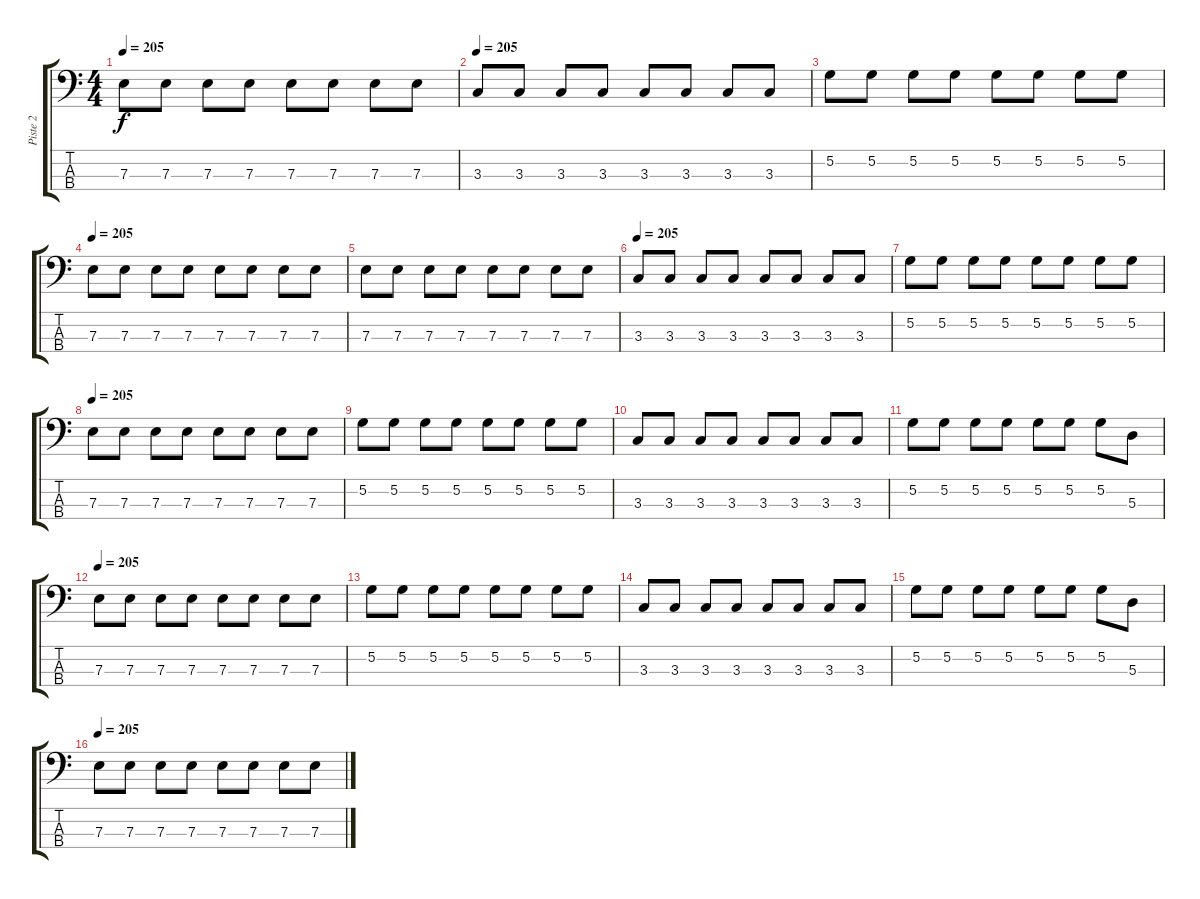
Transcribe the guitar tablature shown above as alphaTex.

\track ("Piste 2" "Piste 2") {instrument electricbassfinger}
\staff {score tabs}
\tuning (G2 D2 A1 E1) {hide}
\ts (4 4)
\tempo 205
\clef f4
\ks c
7.3.8{dy f} 7.3.8 7.3.8 7.3.8 7.3.8 7.3.8 7.3.8 7.3.8 |
\tempo 205
3.3.8 3.3.8 3.3.8 3.3.8 3.3.8 3.3.8 3.3.8 3.3.8 |
5.2.8 5.2.8 5.2.8 5.2.8 5.2.8 5.2.8 5.2.8 5.2.8 |
\tempo 205
7.3.8 7.3.8 7.3.8 7.3.8 7.3.8 7.3.8 7.3.8 7.3.8 |
7.3.8 7.3.8 7.3.8 7.3.8 7.3.8 7.3.8 7.3.8 7.3.8 |
\tempo 205
3.3.8 3.3.8 3.3.8 3.3.8 3.3.8 3.3.8 3.3.8 3.3.8 |
5.2.8 5.2.8 5.2.8 5.2.8 5.2.8 5.2.8 5.2.8 5.2.8 |
\tempo 205
7.3.8 7.3.8 7.3.8 7.3.8 7.3.8 7.3.8 7.3.8 7.3.8 |
5.2.8 5.2.8 5.2.8 5.2.8 5.2.8 5.2.8 5.2.8 5.2.8 |
3.3.8 3.3.8 3.3.8 3.3.8 3.3.8 3.3.8 3.3.8 3.3.8 |
5.2.8 5.2.8 5.2.8 5.2.8 5.2.8 5.2.8 5.2.8 5.3.8 |
\tempo 205
7.3.8 7.3.8 7.3.8 7.3.8 7.3.8 7.3.8 7.3.8 7.3.8 |
5.2.8 5.2.8 5.2.8 5.2.8 5.2.8 5.2.8 5.2.8 5.2.8 |
3.3.8 3.3.8 3.3.8 3.3.8 3.3.8 3.3.8 3.3.8 3.3.8 |
5.2.8 5.2.8 5.2.8 5.2.8 5.2.8 5.2.8 5.2.8 5.3.8 |
\tempo 205
7.3.8 7.3.8 7.3.8 7.3.8 7.3.8 7.3.8 7.3.8 7.3.8
